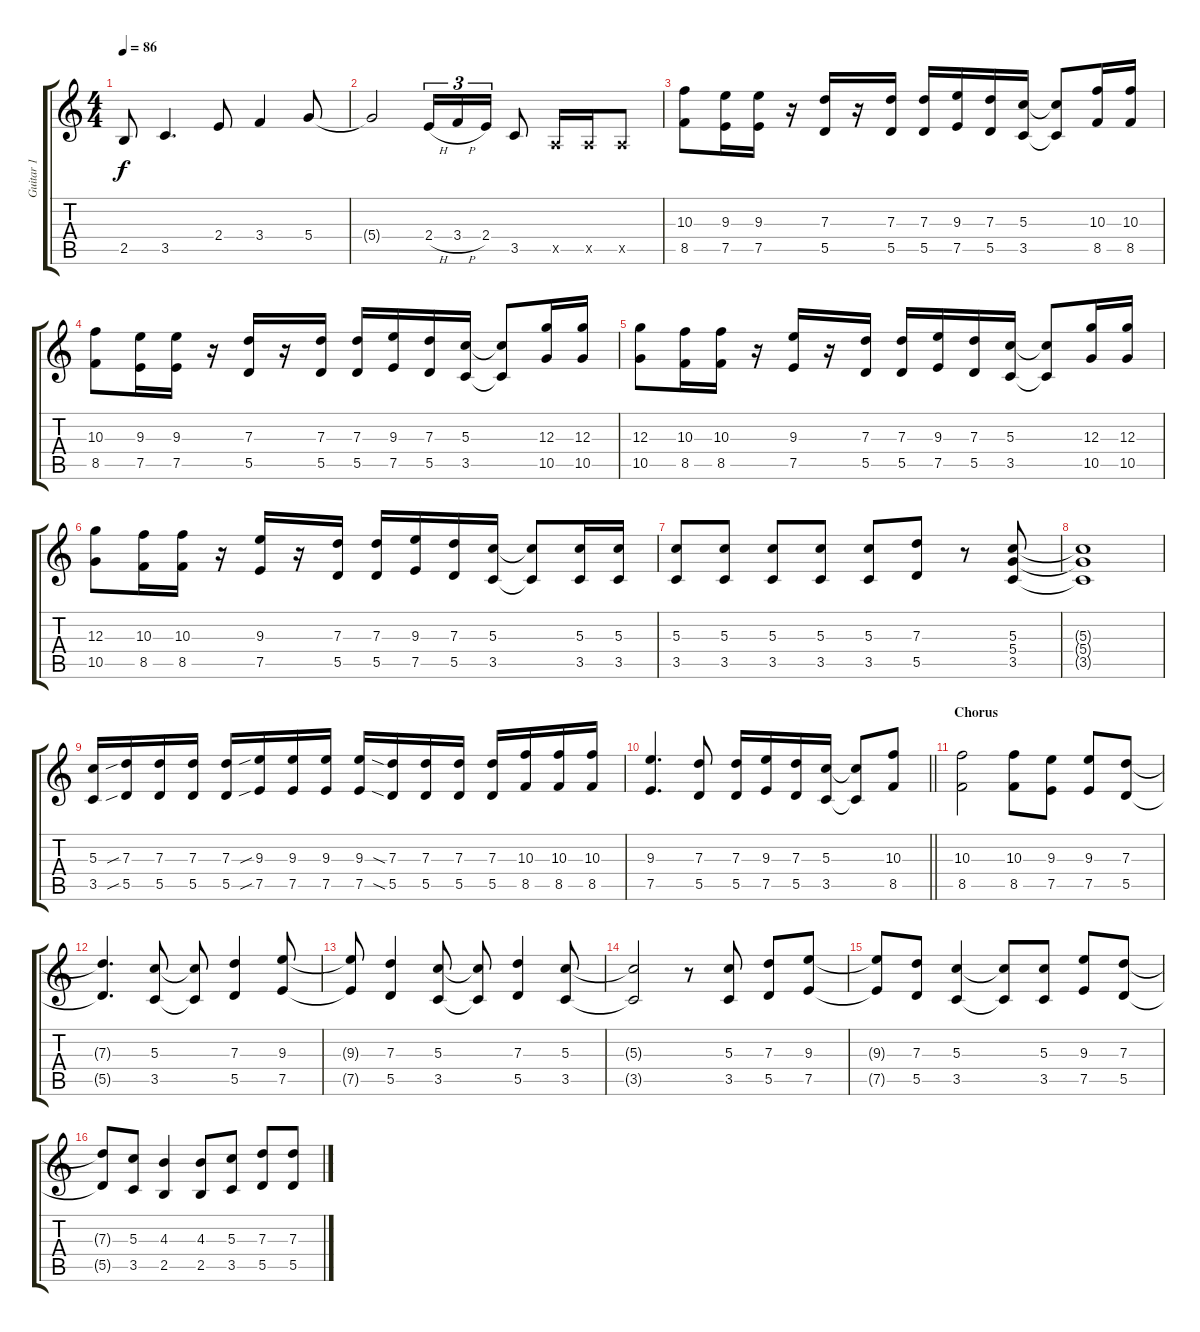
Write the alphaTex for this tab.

\track ("Guitar 1" "Guitar 1") {instrument overdrivenguitar}
\staff {score tabs}
\tuning (E4 B3 G3 D3 A2 E2) {hide}
\ts (4 4)
\tempo 86
\clef g2
\ks c
2.5.8{dy f} 3.5.4{d} 2.4.8 3.4.4 5.4.8 |
5.4{t}.2 2.4{h}.16{tu (3 2)} 3.4{h}.16{tu (3 2)} 2.4.16{tu (3 2)} 3.5.8 0.5{x}.16 0.5{x}.16 0.5{x}.8 |
(10.3 8.5).8 (9.3 7.5).16 (9.3 7.5).16 r.16 (7.3 5.5).16 r.16 (7.3 5.5).16 (7.3 5.5).16 (9.3 7.5).16 (7.3 5.5).16 (5.3 3.5).16 (5.3{t} 3.5{t}).8 (10.3 8.5).16 (10.3 8.5).16 |
(10.3 8.5).8 (9.3 7.5).16 (9.3 7.5).16 r.16 (7.3 5.5).16 r.16 (7.3 5.5).16 (7.3 5.5).16 (9.3 7.5).16 (7.3 5.5).16 (5.3 3.5).16 (5.3{t} 3.5{t}).8 (12.3 10.5).16 (12.3 10.5).16 |
(12.3 10.5).8 (10.3 8.5).16 (10.3 8.5).16 r.16 (9.3 7.5).16 r.16 (7.3 5.5).16 (7.3 5.5).16 (9.3 7.5).16 (7.3 5.5).16 (5.3 3.5).16 (5.3{t} 3.5{t}).8 (12.3 10.5).16 (12.3 10.5).16 |
(12.3 10.5).8 (10.3 8.5).16 (10.3 8.5).16 r.16 (9.3 7.5).16 r.16 (7.3 5.5).16 (7.3 5.5).16 (9.3 7.5).16 (7.3 5.5).16 (5.3 3.5).16 (5.3{t} 3.5{t}).8 (5.3 3.5).16 (5.3 3.5).16 |
(5.3 3.5).8 (5.3 3.5).8 (5.3 3.5).8 (5.3 3.5).8 (5.3 3.5).8 (7.3 5.5).8 r.8 (5.3 5.4 3.5).8 |
(5.3{t} 5.4{t} 3.5{t}).1 |
(5.3 3.5).16 (7.3{sib} 5.5{sib}).16 (7.3 5.5).16 (7.3 5.5).16 (7.3 5.5).16 (9.3{sib} 7.5{sib}).16 (9.3 7.5).16 (9.3 7.5).16 (9.3 7.5).16 (7.3{sia} 5.5{sia}).16 (7.3 5.5).16 (7.3 5.5).16 (7.3 5.5).16 (10.3 8.5).16 (10.3 8.5).16 (10.3 8.5).16 |
\barLineRight lightlight
(9.3 7.5).4{d} (7.3 5.5).8 (7.3 5.5).16 (9.3 7.5).16 (7.3 5.5).16 (5.3 3.5).16 (5.3{t} 3.5{t}).8 (10.3 8.5).8 |
\section ("" "Chorus")
(10.3 8.5).2 (10.3 8.5).8 (9.3 7.5).8 (9.3 7.5).8 (7.3 5.5).8 |
(7.3{t} 5.5{t}).4{d} (5.3 3.5).8 (5.3{t} 3.5{t}).8 (7.3 5.5).4 (9.3 7.5).8 |
(9.3{t} 7.5{t}).8 (7.3 5.5).4 (5.3 3.5).8 (5.3{t} 3.5{t}).8 (7.3 5.5).4 (5.3 3.5).8 |
(5.3{t} 3.5{t}).2 r.8 (5.3 3.5).8 (7.3 5.5).8 (9.3 7.5).8 |
(9.3{t} 7.5{t}).8 (7.3 5.5).8 (5.3 3.5).4 (5.3{t} 3.5{t}).8 (5.3 3.5).8 (9.3 7.5).8 (7.3 5.5).8 |
(7.3{t} 5.5{t}).8 (5.3 3.5).8 (4.3 2.5).4 (4.3 2.5).8 (5.3 3.5).8 (7.3 5.5).8 (7.3 5.5).8
